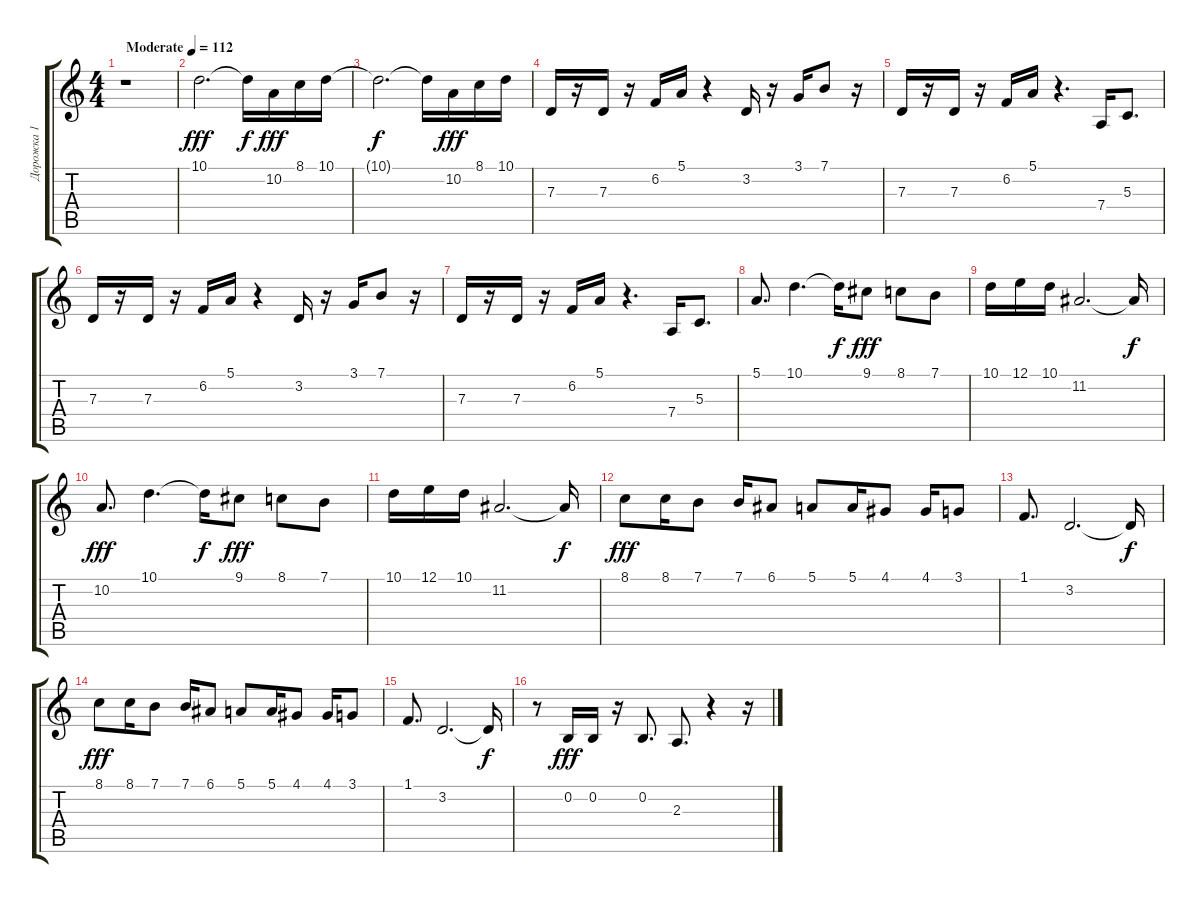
\track ("Дорожка 1" "Дорожка 1") {instrument lead2sawtooth}
\staff {score tabs}
\tuning (E4 B3 G3 D3 A2 E2) {hide}
\ts (4 4)
\tempo (112 "Moderate")
\clef g2
\ks c
r.1{dy fff instrument lead2sawtooth} |
10.1.2{d} 10.1{t}.16{dy f} 10.2.16{dy fff} 8.1.16 10.1.16 |
10.1{t}.2{d dy f} 10.1{t}.16 10.2.16{dy fff} 8.1.16 10.1.16 |
7.3.16 r.16 7.3.16 r.16 6.2.16 5.1.16 r.4 3.2.16 r.16 3.1.16 7.1.8 r.16 |
7.3.16 r.16 7.3.16 r.16 6.2.16 5.1.16 r.4{d} 7.4.16 5.3.8{d} |
7.3.16 r.16 7.3.16 r.16 6.2.16 5.1.16 r.4 3.2.16 r.16 3.1.16 7.1.8 r.16 |
7.3.16 r.16 7.3.16 r.16 6.2.16 5.1.16 r.4{d} 7.4.16 5.3.8{d} |
5.1.8{d} 10.1.4{d} 10.1{t}.16{dy f} 9.1.8{dy fff} 8.1.8 7.1.8 |
10.1.16 12.1.16 10.1.16 11.2.2{d} 11.2{t}.16{dy f} |
10.2.8{d dy fff} 10.1.4{d} 10.1{t}.16{dy f} 9.1.8{dy fff} 8.1.8 7.1.8 |
10.1.16 12.1.16 10.1.16 11.2.2{d} 11.2{t}.16{dy f} |
8.1.8{dy fff} 8.1.16 7.1.8 7.1.16 6.1.8 5.1.8 5.1.16 4.1.8 4.1.16 3.1.8 |
1.1.8{d} 3.2.2{d} 3.2{t}.16{dy f} |
8.1.8{dy fff} 8.1.16 7.1.8 7.1.16 6.1.8 5.1.8 5.1.16 4.1.8 4.1.16 3.1.8 |
1.1.8{d} 3.2.2{d} 3.2{t}.16{dy f} |
r.8 0.2.16{dy fff} 0.2.16 r.16 0.2.8{d} 2.3.8{d} r.4 r.16
